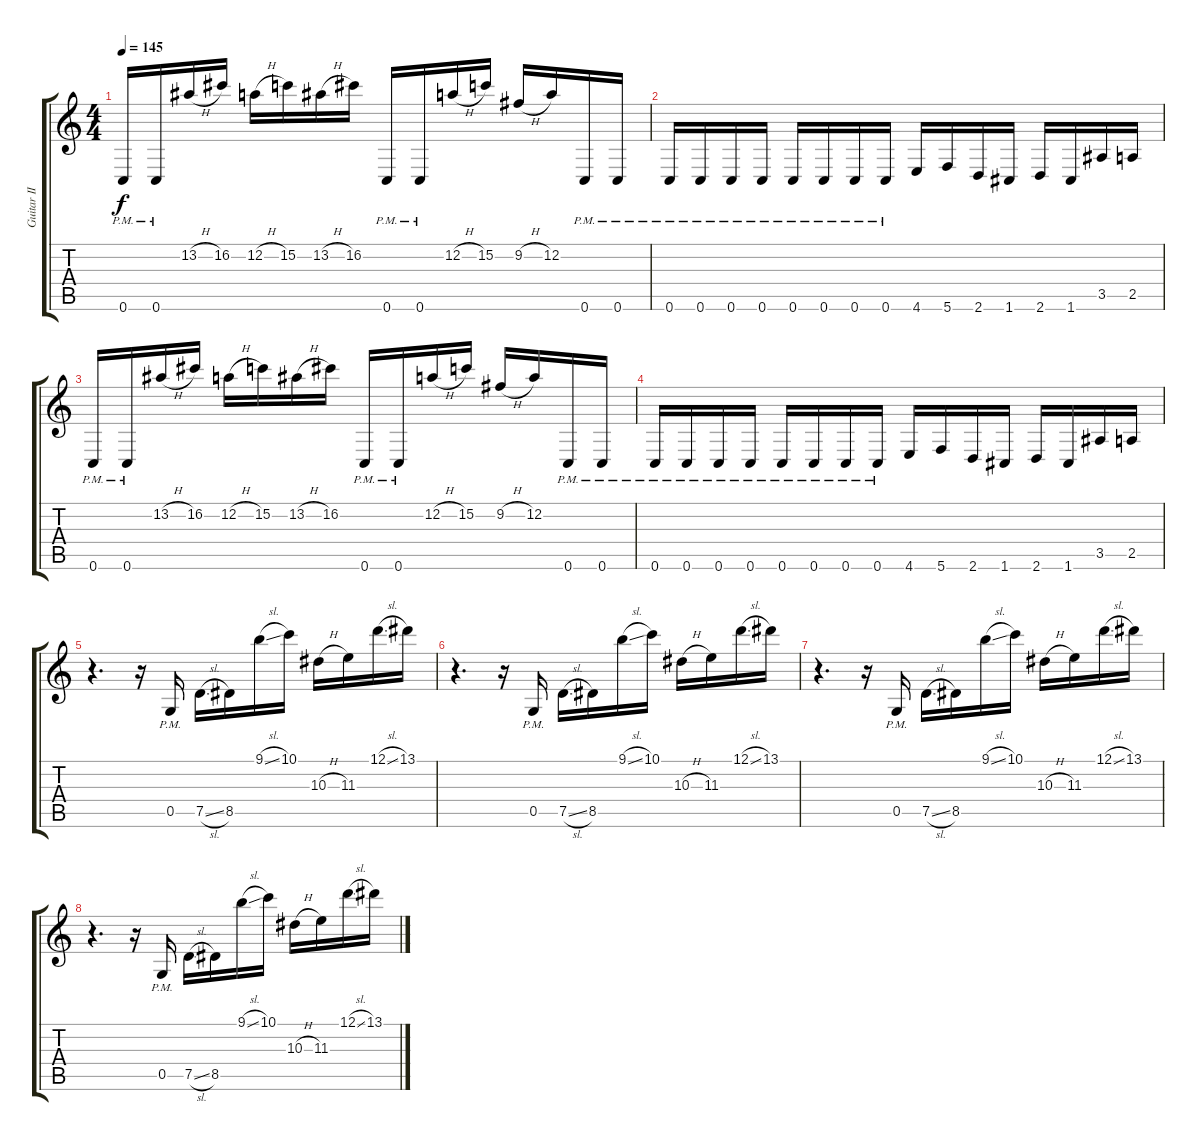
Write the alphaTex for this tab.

\track ("Guitar II" "Guitar II") {instrument distortionguitar}
\staff {score tabs}
\tuning (D4 A3 F3 C3 G2 C2) {hide}
\ts (4 4)
\tempo 145
\clef g2
\ks c
0.6{pm}.16{dy f} 0.6{pm}.16 13.2{h}.16 16.2.16 12.2{h}.16 15.2.16 13.2{h}.16 16.2.16 0.6{pm}.16 0.6{pm}.16 12.2{h}.16 15.2.16 9.2{h}.16 12.2.16 0.6{pm}.16 0.6{pm}.16 |
0.6{pm}.16 0.6{pm}.16 0.6{pm}.16 0.6{pm}.16 0.6{pm}.16 0.6{pm}.16 0.6{pm}.16 0.6{pm}.16 4.6.16 5.6.16 2.6.16 1.6.16 2.6.16 1.6.16 3.5.16 2.5.16 |
0.6{pm}.16 0.6{pm}.16 13.2{h}.16 16.2.16 12.2{h}.16 15.2.16 13.2{h}.16 16.2.16 0.6{pm}.16 0.6{pm}.16 12.2{h}.16 15.2.16 9.2{h}.16 12.2.16 0.6{pm}.16 0.6{pm}.16 |
0.6{pm}.16 0.6{pm}.16 0.6{pm}.16 0.6{pm}.16 0.6{pm}.16 0.6{pm}.16 0.6{pm}.16 0.6{pm}.16 4.6.16 5.6.16 2.6.16 1.6.16 2.6.16 1.6.16 3.5.16 2.5.16 |
r.4{d} r.16 0.5{pm}.16 7.5{sl}.16 8.5.16 9.1{sl}.16 10.1.16 10.3{h}.16 11.3.16 12.1{sl}.16 13.1.16 |
r.4{d} r.16 0.5{pm}.16 7.5{sl}.16 8.5.16 9.1{sl}.16 10.1.16 10.3{h}.16 11.3.16 12.1{sl}.16 13.1.16 |
r.4{d} r.16 0.5{pm}.16 7.5{sl}.16 8.5.16 9.1{sl}.16 10.1.16 10.3{h}.16 11.3.16 12.1{sl}.16 13.1.16 |
r.4{d} r.16 0.5{pm}.16 7.5{sl}.16 8.5.16 9.1{sl}.16 10.1.16 10.3{h}.16 11.3.16 12.1{sl}.16 13.1.16
